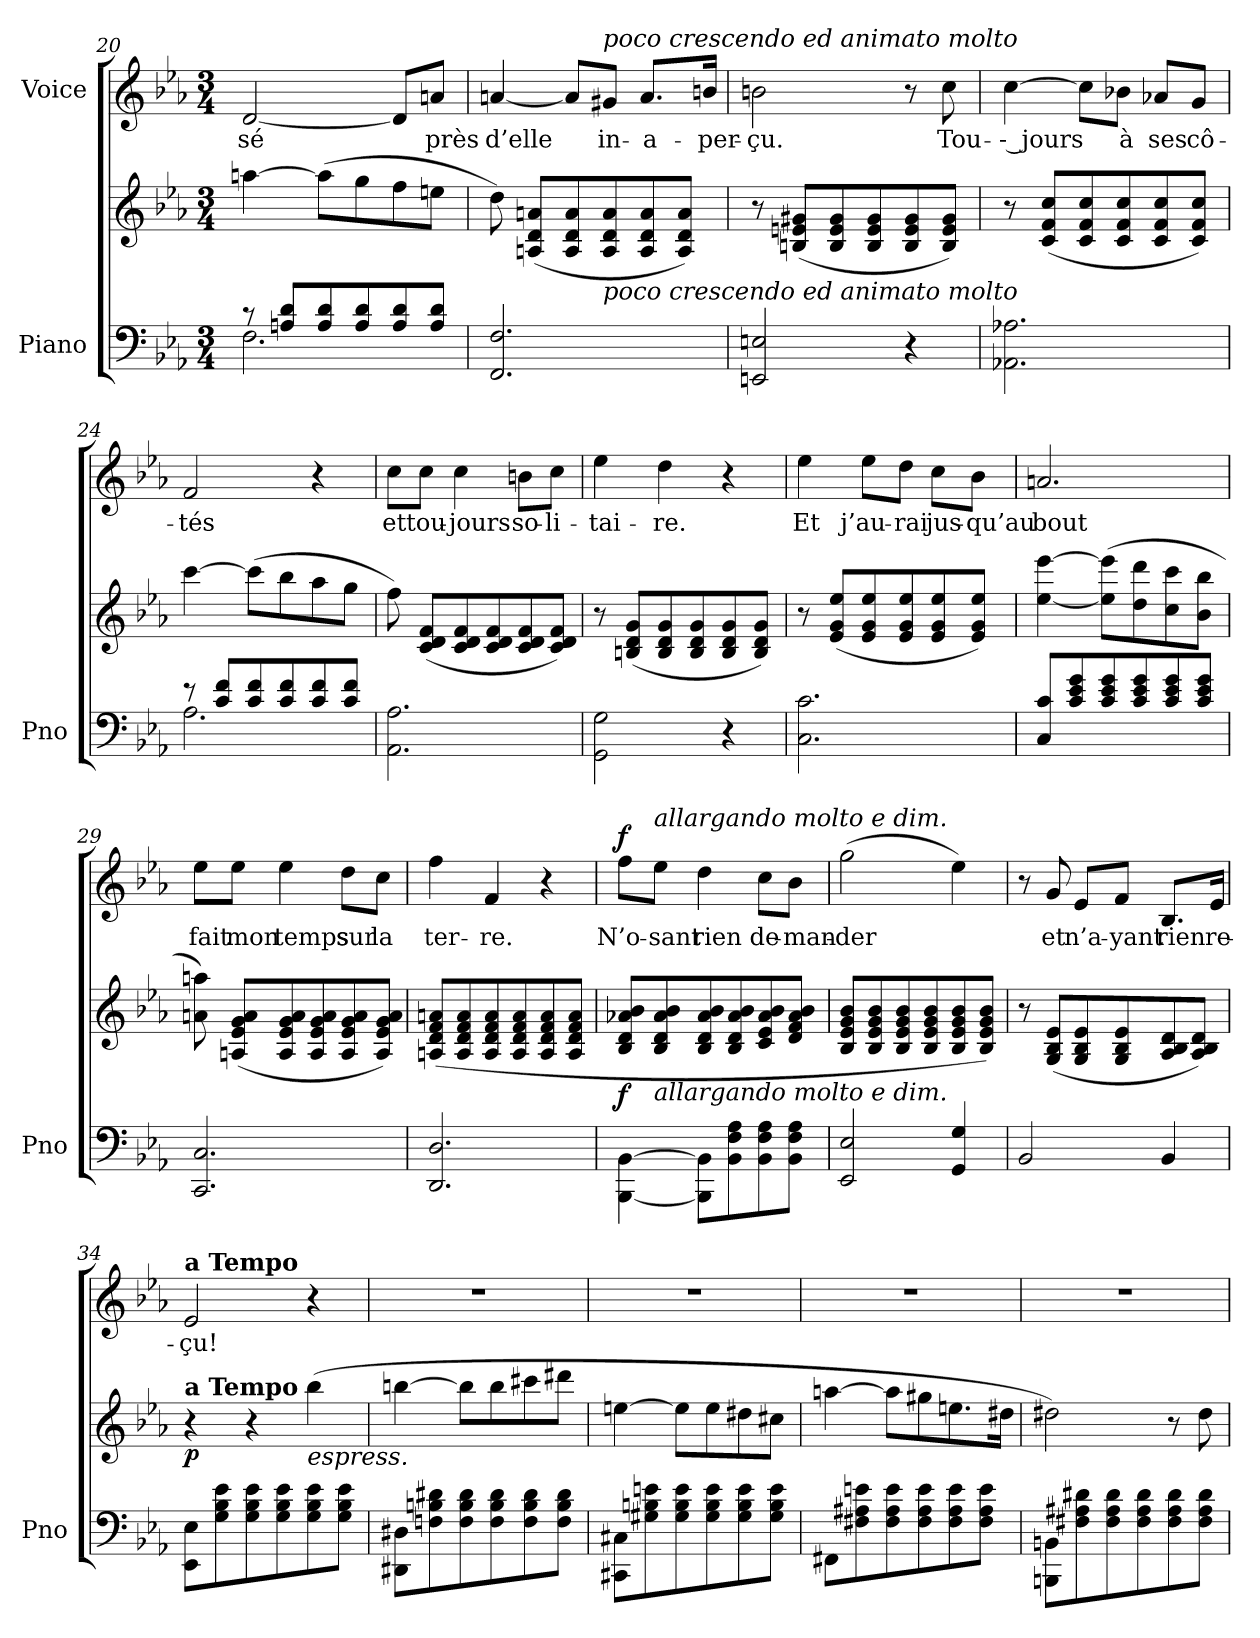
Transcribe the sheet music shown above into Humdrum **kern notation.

**kern	**kern	**dynam	**kern	**text	**dynam
*part2	*part2	*part2	*part1	*part1	*part1
*staff3	*staff2	*staff2/3	*staff1	*staff1	*staff1
*I"Piano	*	*	*I"Voice	*	*
*I'Pno	*	*	*	*	*
*clefF4	*clefG2	*	*clefG2	*	*
*k[b-e-a-]	*k[b-e-a-]	*	*k[b-e-a-]	*	*
*M3/4	*M3/4	*	*M3/4	*	*
=20	=20	=20	=20	=20	=20
*^	*	*	*	*	*
!	!	!	!	!	!LO:LY:b	!
8r	2.F\	[4aan\	.	[2d/	-sé	.
8An/ 8d/L	.	.	.	.	.	.
8A/ 8d/	.	(8aa\L]	.	.	.	.
8A/ 8d/	.	8gg\	.	.	.	.
8A/ 8d/	.	8ff\	.	8d/L]	.	.
!	!	!	!	!	!LO:LY:b	!
8A/ 8d/J	.	8een\J	.	8an/J	près	.
*v	*v	*	*	*	*	*
=21	=21	=21	=21	=21	=21
!	!	!	!	!LO:LY:b	!
2.FF/ 2.F/	8dd\)	.	[4an/	d’elle	.
.	(8An/ 8d/ 8an/L	.	.	.	.
.	8A/ 8d/ 8a/	.	8a/L]	.	.
!	!	!	!LO:TX:a:i:t=poco crescendo ed animato molto	!	!
!	!LO:TX:b:i:t=poco crescendo ed animato molto	!	!	!	!
!	!	!	!	!LO:LY:b	!
.	8A/ 8d/ 8a/	.	8g#X/J	in-	.
!	!	!	!	!LO:LY:b	!
.	8A/ 8d/ 8a/	.	8.a/L	-a-	.
.	8A/ 8d/ 8a/J)	.	.	.	.
!	!	!	!	!LO:LY:b	!
.	.	.	16bn/Jk	-per-	.
=22	=22	=22	=22	=22	=22
!	!	!	!	!LO:LY:b	!
2EEn/ 2En/	8r	.	2bn\	-çu.	.
.	(8Bn/ 8en/ 8g#X/L	.	.	.	.
.	8B/ 8e/ 8g#/	.	.	.	.
.	8B/ 8e/ 8g#/	.	.	.	.
4r	8B/ 8e/ 8g#/	.	8r	.	.
!	!	!	!	!LO:LY:b	!
.	8B/ 8e/ 8g#/J)	.	8cc\	Tou-	.
!!LO:LB:g=z
=23	=23	=23	=23	=23	=23
!	!	!	!	!LO:LY:b	!
2.AA-X\ 2.A-X\	8r	.	[4cc\	-- jours	.
.	(8c/ 8f/ 8cc/L	.	.	.	.
.	8c/ 8f/ 8cc/	.	8cc\L]	.	.
!	!	!	!	!LO:LY:b	!
.	8c/ 8f/ 8cc/	.	8b-X\J	à	.
!	!	!	!	!LO:LY:b	!
.	8c/ 8f/ 8cc/	.	8a-X/L	ses	.
!	!	!	!	!LO:LY:b	!
.	8c/ 8f/ 8cc/J)	.	8g/J	cô-	.
=24	=24	=24	=24	=24	=24
*^	*	*	*	*	*
!	!	!	!	!	!LO:LY:b	!
8r	2.A-\	[4ccc\	.	2f/	-tés	.
8c/ 8f/L	.	.	.	.	.	.
8c/ 8f/	.	(8ccc\L]	.	.	.	.
8c/ 8f/	.	8bb-\	.	.	.	.
8c/ 8f/	.	8aa-\	.	4r	.	.
8c/ 8f/J	.	8gg\J	.	.	.	.
*v	*v	*	*	*	*	*
=25	=25	=25	=25	=25	=25
!	!	!	!	!LO:LY:b	!
2.AA-\ 2.A-\	8ff\)	.	8cc\L	et	.
!	!	!	!	!LO:LY:b	!
.	(8c/ 8d/ 8f/L	.	8cc\J	tou-	.
!	!	!	!	!LO:LY:b	!
.	8c/ 8d/ 8f/	.	4cc\	-jours	.
.	8c/ 8d/ 8f/	.	.	.	.
!	!	!	!	!LO:LY:b	!
.	8c/ 8d/ 8f/	.	8bn\L	so-	.
!	!	!	!	!LO:LY:b	!
.	8c/ 8d/ 8f/J)	.	8cc\J	-li-	.
=26	=26	=26	=26	=26	=26
!	!	!	!	!LO:LY:b	!
2GG\ 2G\	8r	.	4ee-\	-tai-	.
.	(8Bn/ 8d/ 8g/L	.	.	.	.
!	!	!	!	!LO:LY:b	!
.	8B/ 8d/ 8g/	.	4dd\	-re.	.
.	8B/ 8d/ 8g/	.	.	.	.
4r	8B/ 8d/ 8g/	.	4r	.	.
.	8B/ 8d/ 8g/J)	.	.	.	.
!!LO:LB:g=z
=27	=27	=27	=27	=27	=27
!	!	!	!	!LO:LY:b	!
2.C\ 2.c\	8r	.	4ee-\	Et	.
.	(8e-/ 8g/ 8ee-/L	.	.	.	.
!	!	!	!	!LO:LY:b	!
.	8e-/ 8g/ 8ee-/	.	8ee-\L	j’au-	.
!	!	!	!	!LO:LY:b	!
.	8e-/ 8g/ 8ee-/	.	8dd\J	-rai	.
!	!	!	!	!LO:LY:b	!
.	8e-/ 8g/ 8ee-/	.	8cc\L	jus-	.
!	!	!	!	!LO:LY:b	!
.	8e-/ 8g/ 8ee-/J)	.	8b-\J	-qu’au	.
=28	=28	=28	=28	=28	=28
!	!	!	!	!LO:LY:b	!
8C/ 8c/L	[4ee-\ [4eee-\	.	2.an/	bout	.
8c/ 8e-/ 8g/	.	.	.	.	.
8c/ 8e-/ 8g/	(8ee-\] 8eee-\]L	.	.	.	.
8c/ 8e-/ 8g/	8dd\ 8ddd\	.	.	.	.
8c/ 8e-/ 8g/	8cc\ 8ccc\	.	.	.	.
8c/ 8e-/ 8g/J	8b-\ 8bb-\J	.	.	.	.
=29	=29	=29	=29	=29	=29
!	!	!	!	!LO:LY:b	!
2.CC/ 2.C/	8an\ 8aan\)	.	8ee-\L	fait	.
!	!	!	!	!LO:LY:b	!
.	(8An/ 8e-/ 8g/ 8a/L	.	8ee-\J	mon	.
!	!	!	!	!LO:LY:b	!
.	8A/ 8e-/ 8g/ 8a/	.	4ee-\	temps	.
.	8A/ 8e-/ 8g/ 8a/	.	.	.	.
!	!	!	!	!LO:LY:b	!
.	8A/ 8e-/ 8g/ 8a/	.	8dd\L	sur	.
!	!	!	!	!LO:LY:b	!
.	8A/ 8e-/ 8g/ 8a/J)	.	8cc\J	la	.
=30	=30	=30	=30	=30	=30
!	!	!	!	!LO:LY:b	!
2.DD/ 2.D/	(<8An/ 8d/ 8f/ 8an/L	.	4ff\	ter-	.
.	8A/ 8d/ 8f/ 8a/	.	.	.	.
!	!	!	!	!LO:LY:b	!
.	8A/ 8d/ 8f/ 8a/	.	4f/	-re.	.
.	8A/ 8d/ 8f/ 8a/	.	.	.	.
.	8A/ 8d/ 8f/ 8a/	.	4r	.	.
.	8A/ 8d/ 8f/ 8a/J	.	.	.	.
!!LO:LB:g=z
=31	=31	=31	=31	=31	=31
!	!	!LO:DY:b	!	!LO:LY:b	!LO:DY:a
[4BBB-\ [4BB-\	8B-/ 8d/ 8a-X/ 8b-/L	f	8ff\L	N’o-	f
!	!	!	!LO:TX:a:i:t=allargando  molto  e  dim.	!	!
!	!LO:TX:b:i:t=allargando  molto  e  dim.	!	!	!	!
!	!	!	!	!LO:LY:b	!
.	8B-/ 8d/ 8a-/ 8b-/	.	8ee-\J	-sant	.
!	!	!	!	!LO:LY:b	!
8BBB-\] 8BB-\]L	8B-/ 8d/ 8a-/ 8b-/	.	4dd\	rien	.
8BB-\ 8F\ 8A-\	8B-/ 8d/ 8a-/ 8b-/	.	.	.	.
!	!	!	!	!LO:LY:b	!
8BB-\ 8F\ 8A-\	8c/ 8e-/ 8a-/ 8b-/	.	8cc\L	de-	.
!	!	!	!	!LO:LY:b	!
8BB-\ 8F\ 8A-\J	8d/ 8f/ 8a-/ 8b-/J	.	8b-\J	-man-	.
=32	=32	=32	=32	=32	=32
!	!	!	!	!LO:LY:b	!
2EE-/ 2E-/	8B-/ 8e-/ 8g/ 8b-/L	.	(2gg\	-der	.
.	8B-/ 8e-/ 8g/ 8b-/	.	.	.	.
.	8B-/ 8e-/ 8g/ 8b-/	.	.	.	.
.	8B-/ 8e-/ 8g/ 8b-/	.	.	.	.
4GG/ 4G/	8B-/ 8e-/ 8g/ 8b-/	.	4ee-\)	.	.
.	8B-/ 8e-/ 8g/ 8b-/J)	.	.	.	.
=33	=33	=33	=33	=33	=33
2BB-/	8r	.	8r	.	.
!	!	!	!	!LO:LY:b	!
.	(8G/ 8B-/ 8e-/L	.	8g/	et	.
!	!	!	!	!LO:LY:b	!
.	8G/ 8B-/ 8e-/	.	8e-/L	n’a-	.
!	!	!	!	!LO:LY:b	!
.	8G/ 8B-/ 8e-/	.	8f/J	-yant	.
!	!	!	!	!LO:LY:b	!
4BB-/	8A-/ 8B-/ 8d/	.	8.B-/L	rien	.
.	8A-/ 8B-/ 8d/J)	.	.	.	.
!	!	!	!	!LO:LY:b	!
.	.	.	16e-/Jk	re-	.
=34	=34	=34	=34	=34	=34
!	!	!	!LO:TX:a:B:t=a Tempo	!	!
!	!LO:TX:a:B:t=a Tempo	!	!	!	!
!	!	!LO:DY:b	!	!LO:LY:b	!
8EE-\ 8E-\L	4r	p	2e-/	-çu!	.
8G\ 8B-\ 8e-\	.	.	.	.	.
8G\ 8B-\ 8e-\	4r	.	.	.	.
8G\ 8B-\ 8e-\	.	.	.	.	.
!	!LO:TX:b:i:t=espress.	!	!	!	!
8G\ 8B-\ 8e-\	(4bb-\	.	4r	.	.
8G\ 8B-\ 8e-\J	.	.	.	.	.
!!LO:PB:g=z
=35	=35	=35	=35	=35	=35
8DD#X\ 8D#X\L	[4bbn\	.	2.r	.	.
8Fn\ 8Bn\ 8d#X\	.	.	.	.	.
8F\ 8B\ 8d#\	8bb\L]	.	.	.	.
8F\ 8B\ 8d#\	8bb\	.	.	.	.
8F\ 8B\ 8d#\	8ccc#X\	.	.	.	.
8F\ 8B\ 8d#\J	8ddd#X\J	.	.	.	.
=36	=36	=36	=36	=36	=36
8CC#X\ 8C#X\L	[4een\	.	2.r	.	.
8G#X\ 8Bn\ 8en\	.	.	.	.	.
8G#\ 8B\ 8e\	8ee\L]	.	.	.	.
8G#\ 8B\ 8e\	8ee\	.	.	.	.
8G#\ 8B\ 8e\	8dd#X\	.	.	.	.
8G#\ 8B\ 8e\J	8cc#X\J	.	.	.	.
=37	=37	=37	=37	=37	=37
8FF#X\L	[4aan\	.	2.r	.	.
8F#X\ 8A#X\ 8en\	.	.	.	.	.
8F#\ 8A#\ 8e\	8aa\L]	.	.	.	.
8F#\ 8A#\ 8e\	8gg#X\	.	.	.	.
8F#\ 8A#\ 8e\	8.een\	.	.	.	.
8F#\ 8A#\ 8e\J	.	.	.	.	.
.	16dd#X\Jk	.	.	.	.
=38	=38	=38	=38	=38	=38
8BBBn\ 8BBn\L	2dd#X\)	.	2.r	.	.
8F#X\ 8A#X\ 8d#X\	.	.	.	.	.
8F#\ 8A#\ 8d#\	.	.	.	.	.
8F#\ 8A#\ 8d#\	.	.	.	.	.
8F#\ 8A#\ 8d#\	8r	.	.	.	.
8F#\ 8A#\ 8d#\J	8dd#\	.	.	.	.
=	=	=	=	=	=
*-	*-	*-	*-	*-	*-
